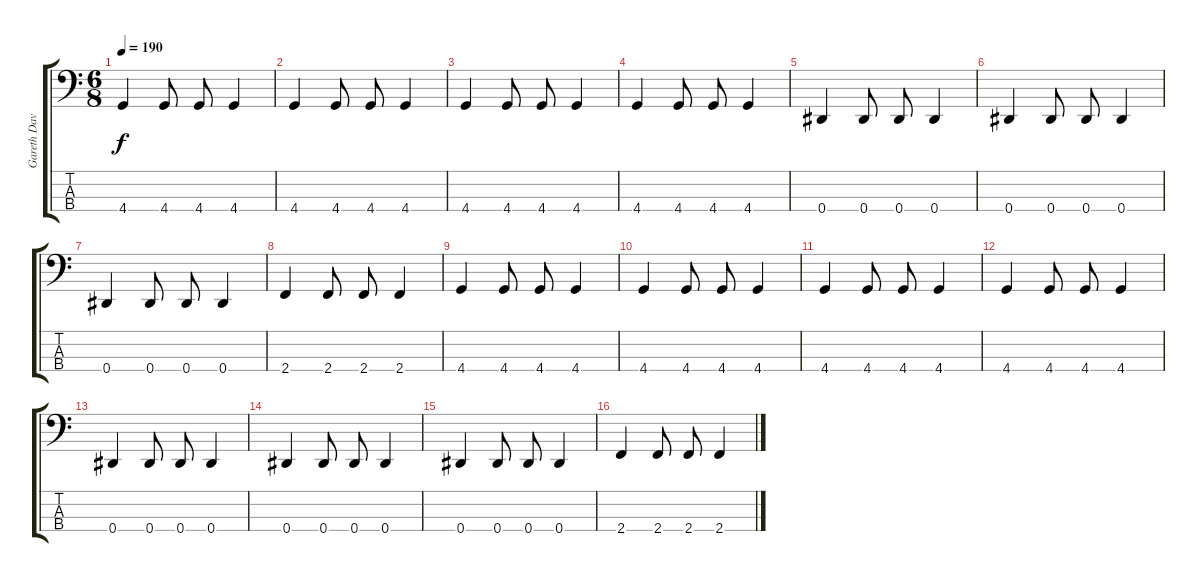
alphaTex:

\track ("Gareth Davies" "Gareth Dav") {instrument electricbasspick}
\staff {score tabs}
\tuning (Gb2 Db2 Bb1 Eb1) {hide}
\ts (6 8)
\tempo 190
\clef f4
\ks c
4.4.4{dy f} 4.4.8 4.4.8 4.4.4 |
4.4.4 4.4.8 4.4.8 4.4.4 |
4.4.4 4.4.8 4.4.8 4.4.4 |
4.4.4 4.4.8 4.4.8 4.4.4 |
0.4.4 0.4.8 0.4.8 0.4.4 |
0.4.4 0.4.8 0.4.8 0.4.4 |
0.4.4 0.4.8 0.4.8 0.4.4 |
2.4.4 2.4.8 2.4.8 2.4.4 |
4.4.4 4.4.8 4.4.8 4.4.4 |
4.4.4 4.4.8 4.4.8 4.4.4 |
4.4.4 4.4.8 4.4.8 4.4.4 |
4.4.4 4.4.8 4.4.8 4.4.4 |
0.4.4 0.4.8 0.4.8 0.4.4 |
0.4.4 0.4.8 0.4.8 0.4.4 |
0.4.4 0.4.8 0.4.8 0.4.4 |
2.4.4 2.4.8 2.4.8 2.4.4
